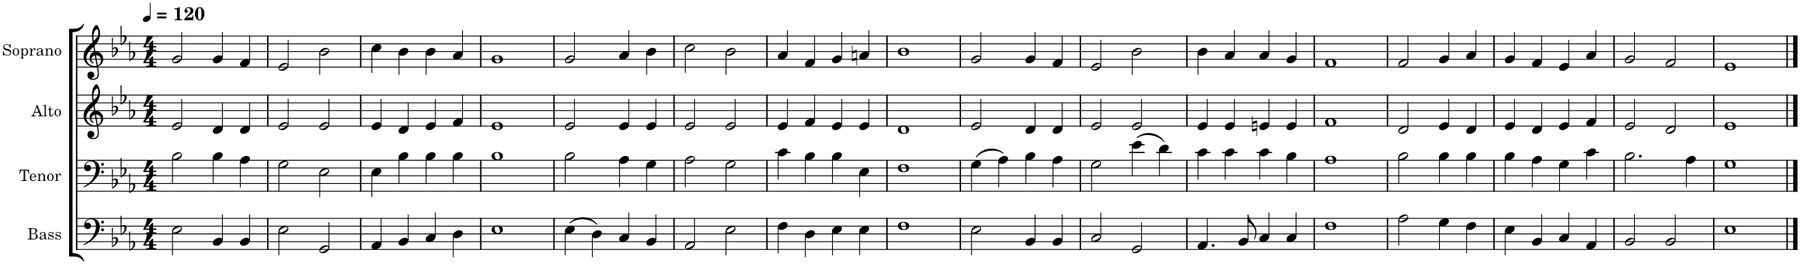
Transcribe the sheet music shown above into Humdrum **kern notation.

**kern	**kern	**kern	**kern
*part4	*part3	*part2	*part1
*staff4	*staff3	*staff2	*staff1
*I"Bass	*I"Tenor	*I"Alto	*I"Soprano
*I'B.	*I'T.	*I'A.	*I'S.
*clefF4	*clefF4	*clefG2	*clefG2
*k[b-e-a-]	*k[b-e-a-]	*k[b-e-a-]	*k[b-e-a-]
*M4/4	*M4/4	*M4/4	*M4/4
*MM120	*MM120	*MM120	*MM120
=1	=1	=1	=1
2E-\	2B-\	2e-/	2g/
4BB-/	4B-\	4d/	4g/
4BB-/	4A-\	4d/	4f/
=2	=2	=2	=2
2E-\	2G\	2e-/	2e-/
2GG/	2E-\	2e-/	2b-\
=3	=3	=3	=3
4AA-/	4E-\	4e-/	4cc\
4BB-/	4B-\	4d/	4b-\
4C/	4B-\	4e-/	4b-\
4D\	4B-\	4f/	4a-/
=4	=4	=4	=4
1E-	1B-	1e-	1g
=5	=5	=5	=5
(4E-\	2B-\	2e-/	2g/
4D\)	.	.	.
4C/	4A-\	4e-/	4a-/
4BB-/	4G\	4e-/	4b-\
=6	=6	=6	=6
2AA-/	2A-\	2e-/	2cc\
2E-\	2G\	2e-/	2b-\
=7	=7	=7	=7
4F\	4c\	4e-/	4a-/
4D\	4B-\	4f/	4f/
4E-\	4B-\	4e-/	4g/
4E-\	4E-\	4e-/	4an/
=8	=8	=8	=8
1F	1F	1d	1b-
=9	=9	=9	=9
2E-\	(4G\	2e-/	2g/
.	4A-\)	.	.
4BB-/	4B-\	4d/	4g/
4BB-/	4A-\	4d/	4f/
=10	=10	=10	=10
2C/	2G\	2e-/	2e-/
2GG/	(4e-\	2e-/	2b-\
.	4d\)	.	.
=11	=11	=11	=11
4.AA-/	4c\	4e-/	4b-\
.	4c\	4e-/	4a-/
8BB-/	.	.	.
4C/	4c\	4en/	4a-/
4C/	4B-\	4e/	4g/
=12	=12	=12	=12
1F	1A-	1f	1f
=13	=13	=13	=13
2A-\	2B-\	2d/	2f/
4G\	4B-\	4e-/	4g/
4F\	4B-\	4d/	4a-/
=14	=14	=14	=14
4E-\	4B-\	4e-/	4g/
4BB-/	4A-\	4d/	4f/
4C/	4G\	4e-/	4e-/
4AA-/	4c\	4f/	4a-/
=15	=15	=15	=15
2BB-/	2.B-\	2e-/	2g/
2BB-/	.	2d/	2f/
.	4A-\	.	.
=16	=16	=16	=16
1E-	1G	1e-	1e-
==	==	==	==
*-	*-	*-	*-
